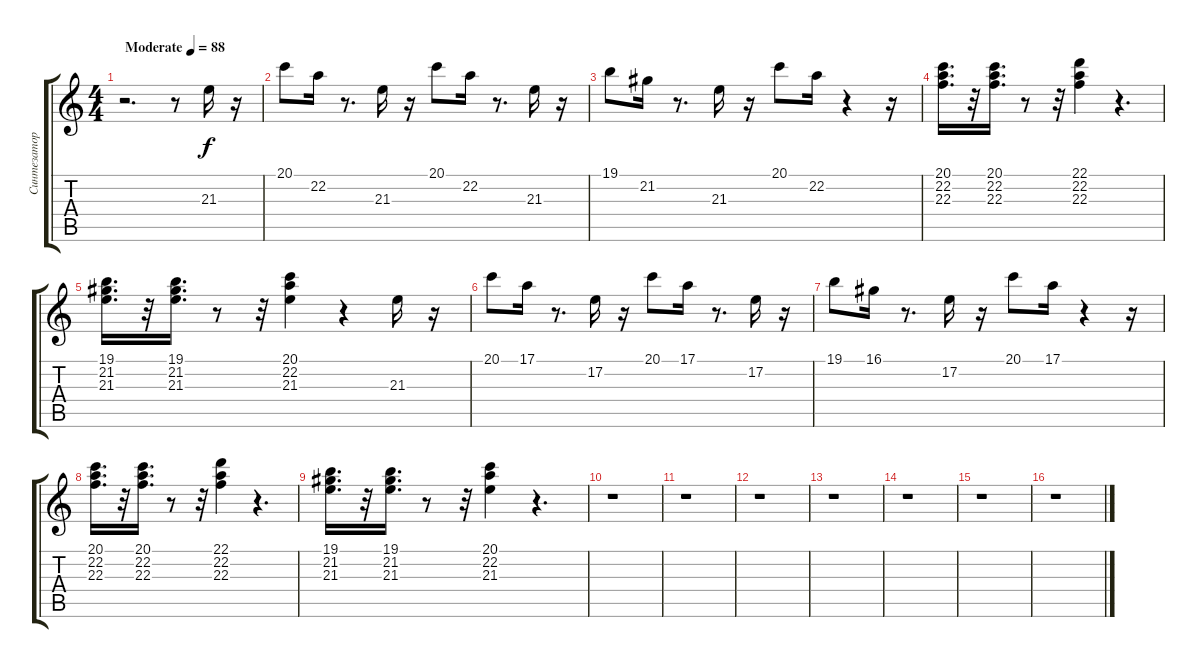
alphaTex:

\track ("Синтезатор" "Синтезатор") {instrument rockorgan}
\staff {score tabs}
\tuning (E4 B3 G3 D3 A2 E2) {hide}
\ts (4 4)
\tempo (88 "Moderate")
\clef g2
\ks c
r.2{d dy f instrument rockorgan} r.8 21.3.16 r.16 |
20.1.8 22.2.16 r.8{d} 21.3.16 r.16 20.1.8 22.2.16 r.8{d} 21.3.16 r.16 |
19.1.8 21.2.16 r.8{d} 21.3.16 r.16 20.1.8 22.2.16 r.4 r.16 |
(20.1 22.2 22.3).16{d} r.32 (20.1 22.2 22.3).16{d} r.8 r.32 (22.1 22.2 22.3).4 r.4{d} |
(19.1 21.2 21.3).16{d} r.32 (19.1 21.2 21.3).16{d} r.8 r.32 (20.1 22.2 21.3).4 r.4 21.3.16 r.16 |
20.1.8 17.1.16 r.8{d} 17.2.16 r.16 20.1.8 17.1.16 r.8{d} 17.2.16 r.16 |
19.1.8 16.1.16 r.8{d} 17.2.16 r.16 20.1.8 17.1.16 r.4 r.16 |
(20.1 22.2 22.3).16{d} r.32 (20.1 22.2 22.3).16{d} r.8 r.32 (22.1 22.2 22.3).4 r.4{d} |
(19.1 21.2 21.3).16{d} r.32 (19.1 21.2 21.3).16{d} r.8 r.32 (20.1 22.2 21.3).4 r.4{d} |
r.1 |
r.1 |
r.1 |
r.1 |
r.1 |
r.1 |
r.1
